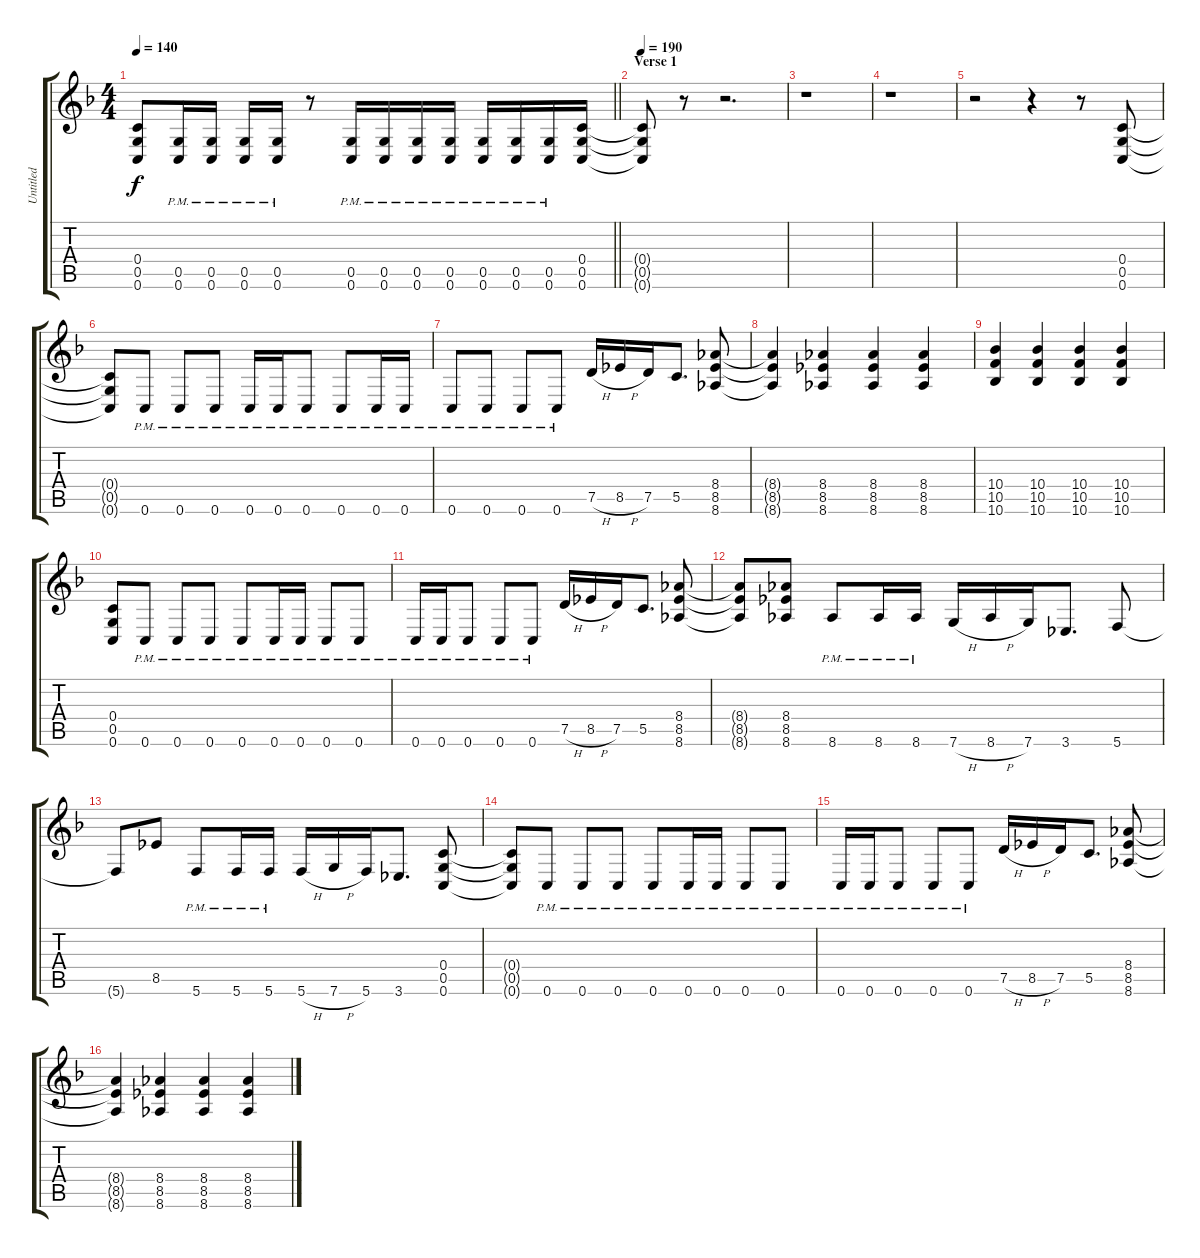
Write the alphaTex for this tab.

\track ("Untitled" "Untitled") {instrument distortionguitar}
\staff {score tabs}
\tuning (D4 A3 F3 C3 G2 C2) {hide}
\ts (4 4)
\tempo 140
\clef g2
\barLineRight lightlight
\ks f
(0.4{t} 0.5{t} 0.6{t}).8{dy f} (0.5{pm} 0.6{pm}).16 (0.5{pm} 0.6{pm}).16 (0.5{pm} 0.6{pm}).16 (0.5{pm} 0.6{pm}).16 r.8 (0.5{pm} 0.6{pm}).16 (0.5{pm} 0.6{pm}).16 (0.5{pm} 0.6{pm}).16 (0.5{pm} 0.6{pm}).16 (0.5{pm} 0.6{pm}).16 (0.5{pm} 0.6{pm}).16 (0.5{pm} 0.6{pm}).16 (0.4 0.5 0.6).16 |
\section ("" "Verse 1")
\tempo 190
(0.4{t} 0.5{t} 0.6{t}).8 r.8 r.2{d} |
r.1 |
r.1 |
r.2 r.4 r.8 (0.4 0.5 0.6).8 |
(0.4{t} 0.5{t} 0.6{t}).8 0.6{pm}.8 0.6{pm}.8 0.6{pm}.8 0.6{pm}.16 0.6{pm}.16 0.6{pm}.8 0.6{pm}.8 0.6{pm}.16 0.6{pm}.16 |
0.6{pm}.8 0.6{pm}.8 0.6{pm}.8 0.6{pm}.8 7.5{h}.16 8.5{h}.16 7.5.16 5.5.8{d} (8.4 8.5 8.6).8 |
(8.4{t} 8.5{t} 8.6{t}).4 (8.4 8.5 8.6).4 (8.4 8.5 8.6).4 (8.4 8.5 8.6).4 |
(10.4 10.5 10.6).4 (10.4 10.5 10.6).4 (10.4 10.5 10.6).4 (10.4 10.5 10.6).4 |
(0.4 0.5 0.6).8 0.6{pm}.8 0.6{pm}.8 0.6{pm}.8 0.6{pm}.8 0.6{pm}.16 0.6{pm}.16 0.6{pm}.8 0.6{pm}.8 |
0.6{pm}.16 0.6{pm}.16 0.6{pm}.8 0.6{pm}.8 0.6{pm}.8 7.5{h}.16 8.5{h}.16 7.5.16 5.5.8{d} (8.4 8.5 8.6).8 |
(8.4{t} 8.5{t} 8.6{t}).8 (8.4 8.5 8.6).8 8.6{pm}.8 8.6{pm}.16 8.6{pm}.16 7.6{h}.16 8.6{h}.16 7.6.16 3.6.8{d} 5.6.8 |
5.6{t}.8 8.5.8 5.6{pm}.8 5.6{pm}.16 5.6{pm}.16 5.6{h}.16 7.6{h}.16 5.6.16 3.6.8{d} (0.4 0.5 0.6).8 |
(0.4{t} 0.5{t} 0.6{t}).8 0.6{pm}.8 0.6{pm}.8 0.6{pm}.8 0.6{pm}.8 0.6{pm}.16 0.6{pm}.16 0.6{pm}.8 0.6{pm}.8 |
0.6{pm}.16 0.6{pm}.16 0.6{pm}.8 0.6{pm}.8 0.6{pm}.8 7.5{h}.16 8.5{h}.16 7.5.16 5.5.8{d} (8.4 8.5 8.6).8 |
(8.4{t} 8.5{t} 8.6{t}).4 (8.4 8.5 8.6).4 (8.4 8.5 8.6).4 (8.4 8.5 8.6).4
